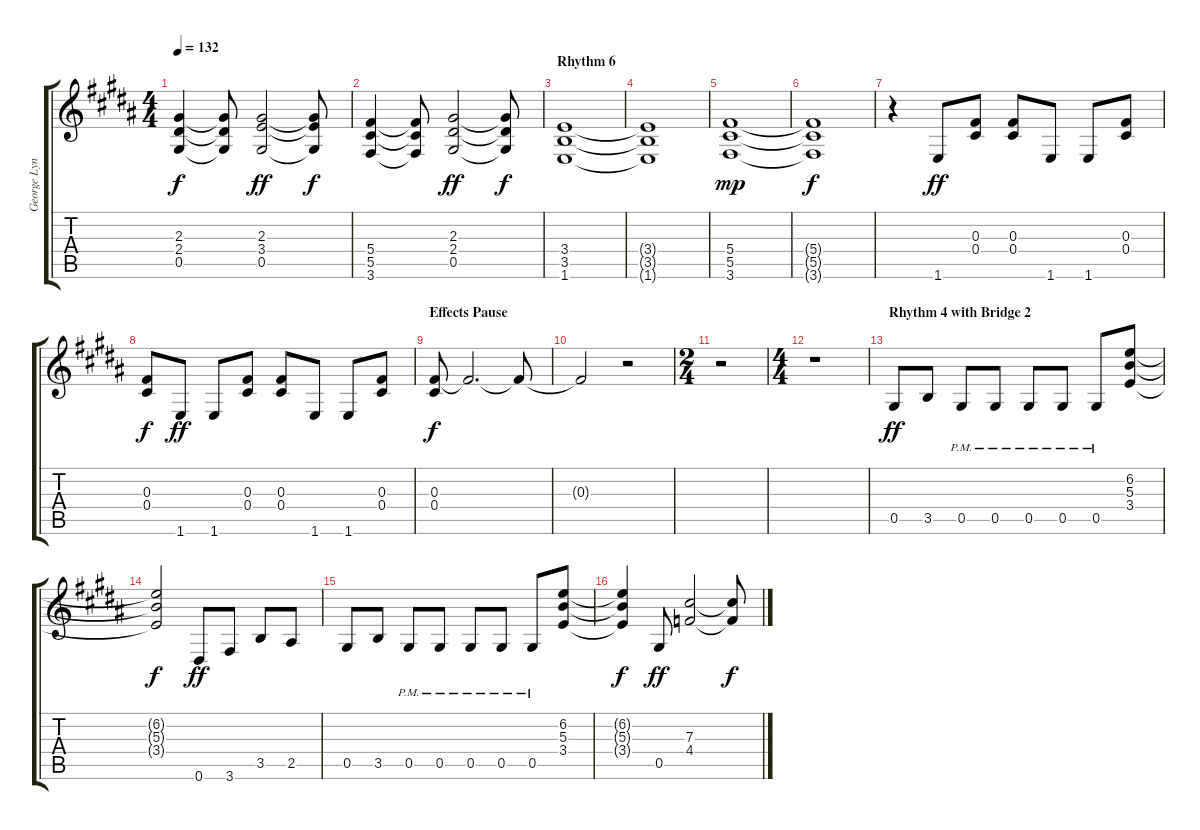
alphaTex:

\track ("George Lynch Rhythm" "George Lyn") {instrument distortionguitar}
\staff {score tabs}
\tuning (Eb4 Bb3 Gb3 Db3 Ab2 Eb2) {hide}
\ts (4 4)
\tempo 132
\clef g2
\ks g#minor
(2.3 2.4 0.5).4{dy f} (2.3{t} 2.4{t} 0.5{t}).8 (2.3 3.4 0.5).2{dy ff} (2.3{t} 3.4{t} 0.5{t}).8{dy f} |
(5.4 5.5 3.6).4 (5.4{t} 5.5{t} 3.6{t}).8 (2.3 2.4 0.5).2{dy ff} (2.3{t} 2.4{t} 0.5{t}).8{dy f} |
\section ("" "Rhythm 6")
(3.4 3.5 1.6).1 |
(3.4{t} 3.5{t} 1.6{t}).1 |
(5.4 5.5 3.6).1{dy mp} |
(5.4{t} 5.5{t} 3.6{t}).1{dy f} |
r.4 1.6.8{dy ff} (0.3 0.4).8 (0.3 0.4).8 1.6.8 1.6.8 (0.3 0.4).8 |
(0.3 0.4).8{dy f} 1.6.8{dy ff} 1.6.8 (0.3 0.4).8 (0.3 0.4).8 1.6.8 1.6.8 (0.3 0.4).8 |
\section ("" "Effects Pause")
(0.3 0.4).8{dy f} 0.3{t}.2{d} 0.3{t}.8 |
0.3{t}.2 r.2 |
\ts (2 4)
r.2 |
\ts (4 4)
r.1 |
\section ("" "Rhythm 4 with Bridge 2")
0.5.8{dy ff} 3.5.8 0.5{pm}.8 0.5{pm}.8 0.5{pm}.8 0.5{pm}.8 0.5{pm}.8 (6.2 5.3 3.4).8 |
(6.2{t} 5.3{t} 3.4{t}).2{dy f} 0.6.8{dy ff} 3.6.8 3.5.8 2.5.8 |
0.5.8 3.5.8 0.5{pm}.8 0.5{pm}.8 0.5{pm}.8 0.5{pm}.8 0.5{pm}.8 (6.2 5.3 3.4).8 |
(6.2{t} 5.3{t} 3.4{t}).4{dy f} 0.5.8{dy ff} (7.3 4.4).2 (7.3{t} 4.4{t}).8{dy f}
